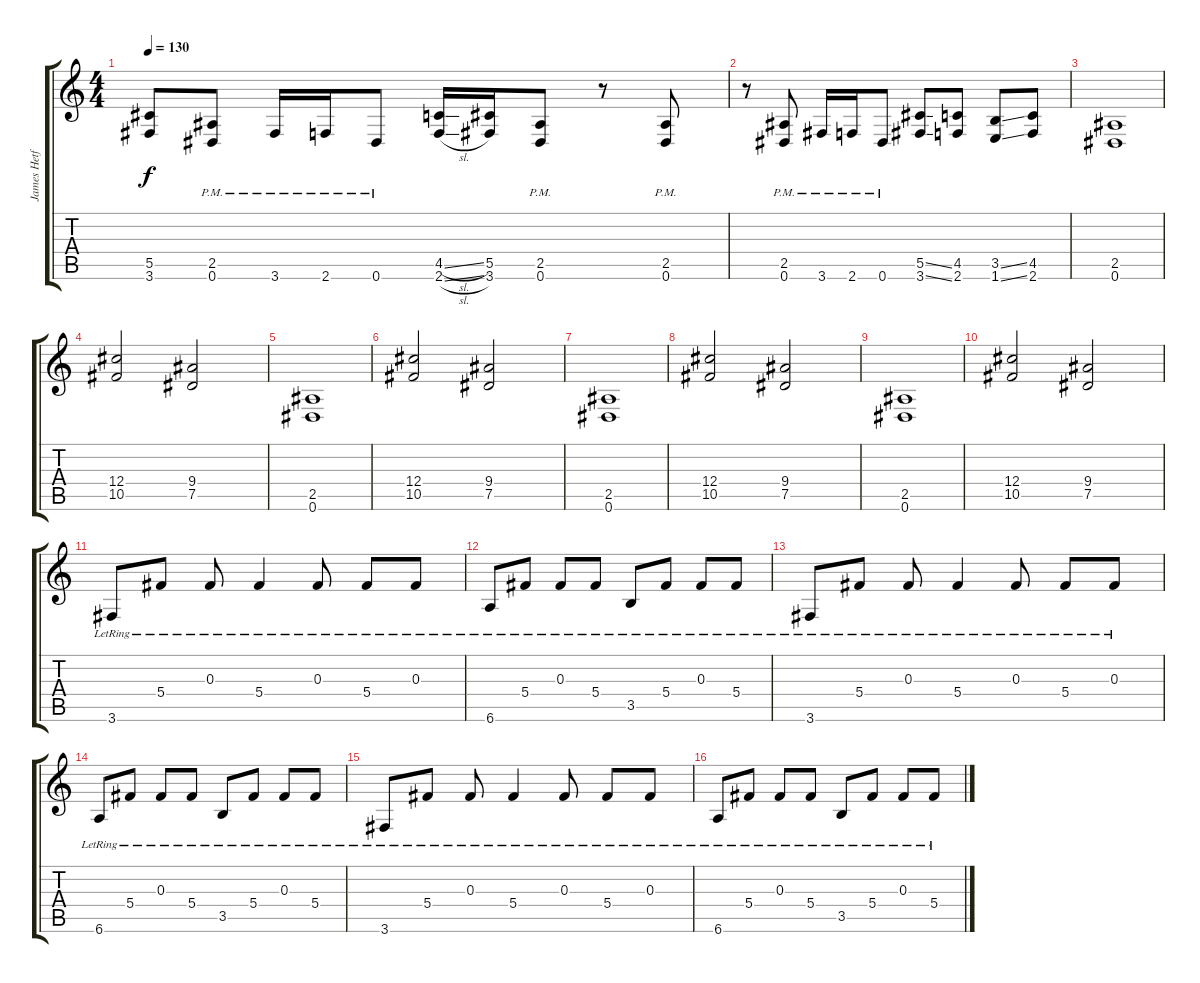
\track ("James Hetfield" "James Hetf") {instrument distortionguitar}
\staff {score tabs}
\tuning (Eb4 Bb3 Gb3 Db3 Ab2 Eb2) {hide}
\ts (4 4)
\tempo 130
\clef g2
\ks c
(5.5 3.6).8{dy f} (2.5{pm} 0.6{pm}).8 3.6{pm}.16 2.6{pm}.16 0.6{pm}.8 (4.5{sl} 2.6{sl}).16 (5.5 3.6).16 (2.5{pm} 0.6{pm}).8 r.8 (2.5{pm} 0.6{pm}).8 |
r.8 (2.5{pm} 0.6{pm}).8 3.6{pm}.16 2.6{pm}.16 0.6{pm}.8 (5.5{ss} 3.6{ss}).8 (4.5 2.6).8 (3.5{ss} 1.6{ss}).8 (4.5 2.6).8 |
(2.5 0.6).1 |
(12.4 10.5).2 (9.4 7.5).2 |
(2.5 0.6).1 |
(12.4 10.5).2 (9.4 7.5).2 |
(2.5 0.6).1 |
(12.4 10.5).2 (9.4 7.5).2 |
(2.5 0.6).1 |
(12.4 10.5).2 (9.4 7.5).2 |
3.6{lr}.8{instrument electricguitarclean} 5.4{lr}.8 0.3{lr}.8 5.4{lr}.4 0.3{lr}.8 5.4{lr}.8 0.3{lr}.8 |
6.6{lr}.8 5.4{lr}.8 0.3{lr}.8 5.4{lr}.8 3.5{lr}.8 5.4{lr}.8 0.3{lr}.8 5.4{lr}.8 |
3.6{lr}.8 5.4{lr}.8 0.3{lr}.8 5.4{lr}.4 0.3{lr}.8 5.4{lr}.8 0.3{lr}.8 |
6.6{lr}.8 5.4{lr}.8 0.3{lr}.8 5.4{lr}.8 3.5{lr}.8 5.4{lr}.8 0.3{lr}.8 5.4{lr}.8 |
3.6{lr}.8 5.4{lr}.8 0.3{lr}.8 5.4{lr}.4 0.3{lr}.8 5.4{lr}.8 0.3{lr}.8 |
6.6{lr}.8 5.4{lr}.8 0.3{lr}.8 5.4{lr}.8 3.5{lr}.8 5.4{lr}.8 0.3{lr}.8 5.4{lr}.8
